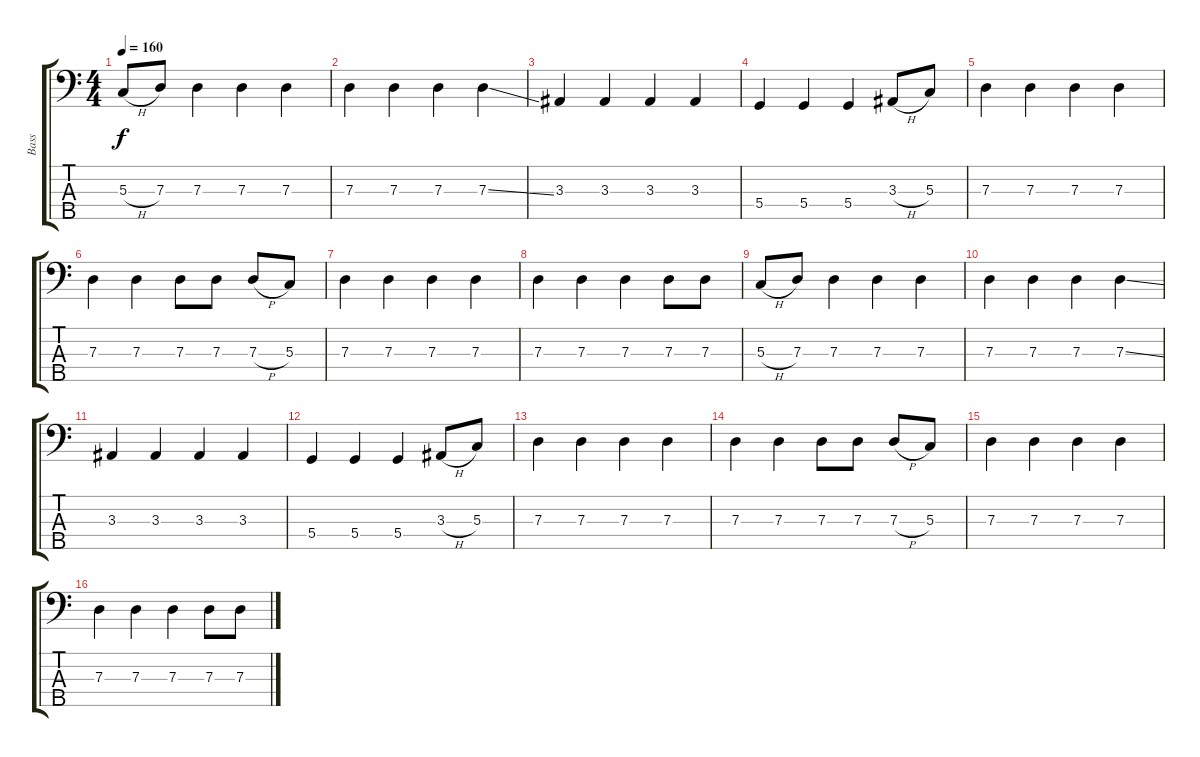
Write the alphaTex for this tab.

\track ("Bass" "Bass") {instrument electricbassfinger}
\staff {score tabs}
\tuning (F2 C2 G1 D1 A0) {hide}
\ts (4 4)
\tempo 160
\clef f4
\ks c
5.3{h}.8{dy f} 7.3.8 7.3.4 7.3.4 7.3.4 |
7.3.4 7.3.4 7.3.4 7.3{ss}.4 |
3.3.4 3.3.4 3.3.4 3.3.4 |
5.4.4 5.4.4 5.4.4 3.3{h}.8 5.3.8 |
7.3.4 7.3.4 7.3.4 7.3.4 |
7.3.4 7.3.4 7.3.8 7.3.8 7.3{h}.8 5.3.8 |
7.3.4 7.3.4 7.3.4 7.3.4 |
7.3.4 7.3.4 7.3.4 7.3.8 7.3.8 |
5.3{h}.8 7.3.8 7.3.4 7.3.4 7.3.4 |
7.3.4 7.3.4 7.3.4 7.3{ss}.4 |
3.3.4 3.3.4 3.3.4 3.3.4 |
5.4.4 5.4.4 5.4.4 3.3{h}.8 5.3.8 |
7.3.4 7.3.4 7.3.4 7.3.4 |
7.3.4 7.3.4 7.3.8 7.3.8 7.3{h}.8 5.3.8 |
7.3.4 7.3.4 7.3.4 7.3.4 |
7.3.4 7.3.4 7.3.4 7.3.8 7.3.8
